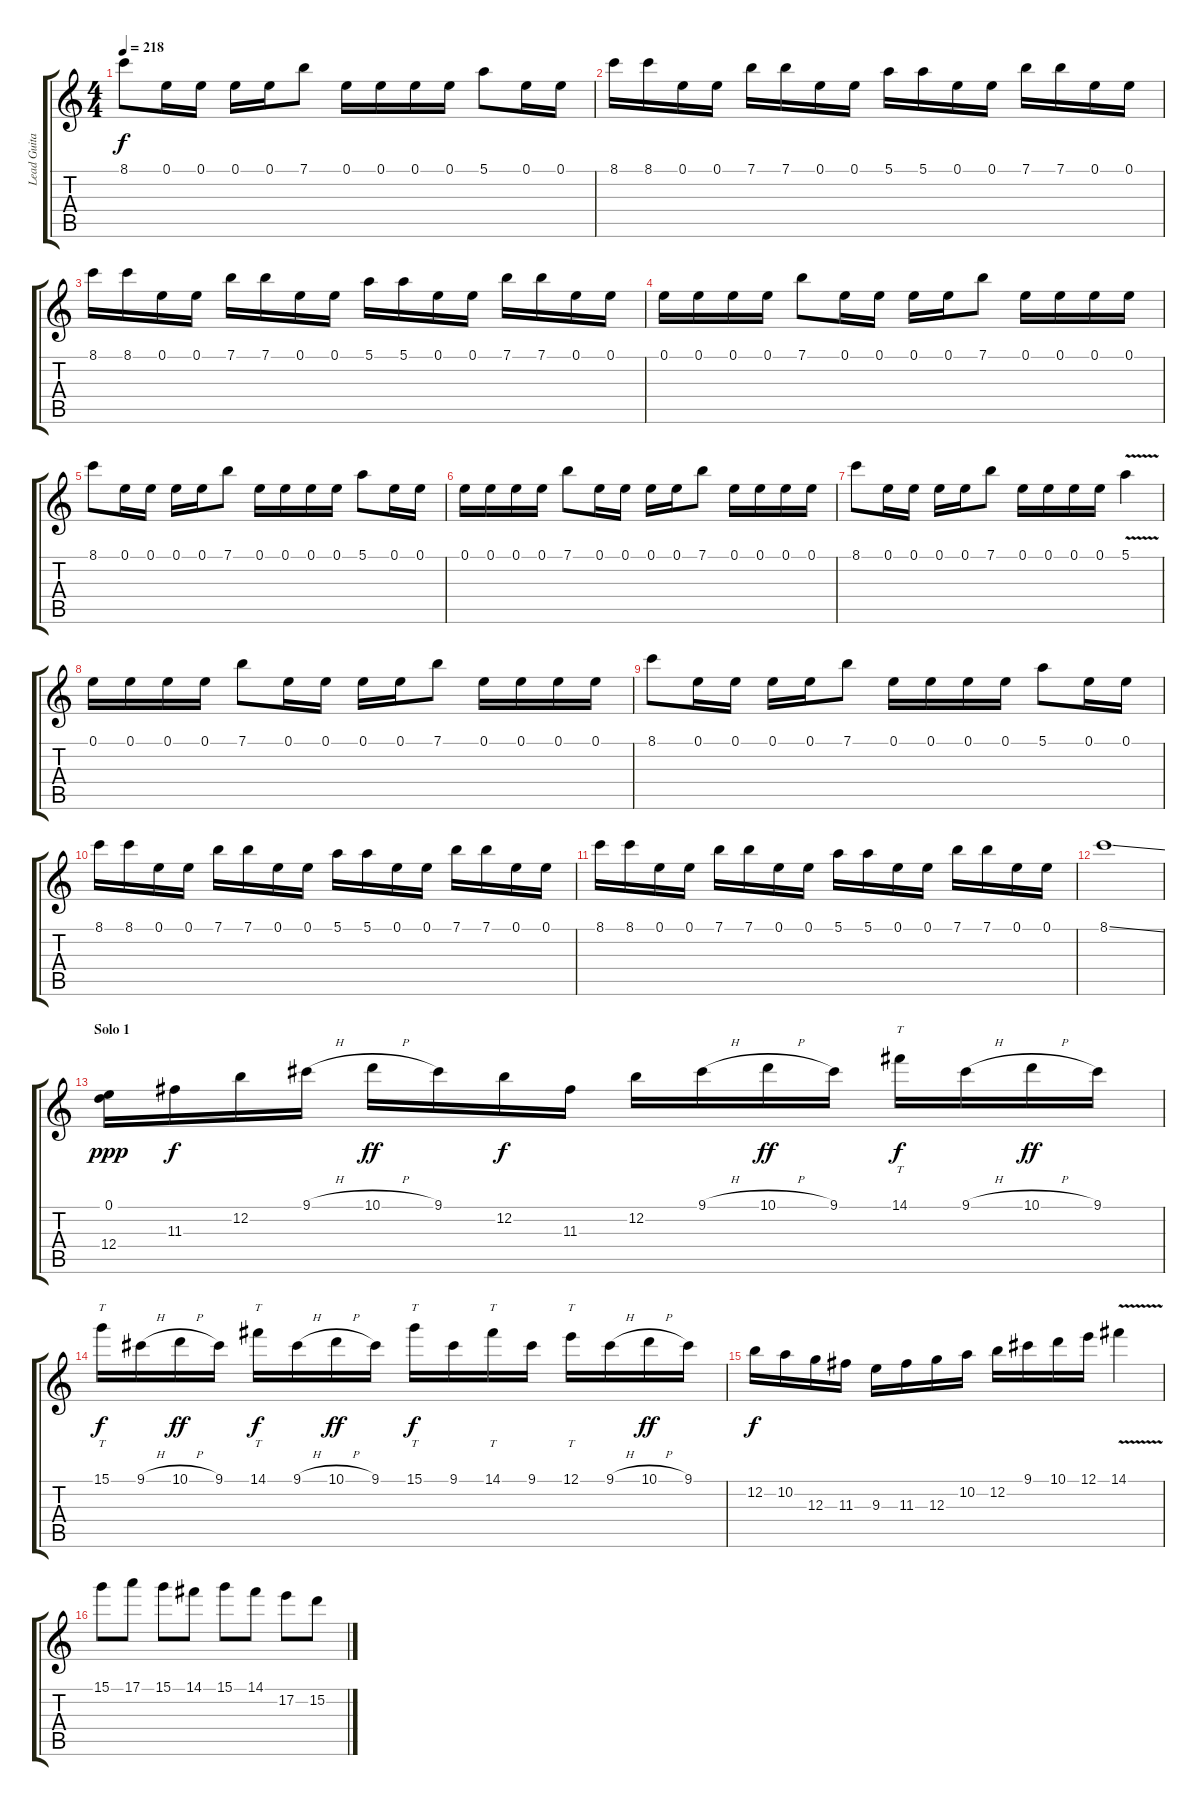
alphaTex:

\track ("Lead Guitar 1" "Lead Guita") {instrument overdrivenguitar}
\staff {score tabs}
\tuning (E4 B3 G3 D3 A2 E2) {hide}
\ts (4 4)
\tempo 218
\clef g2
\ks c
8.1.8{dy f} 0.1.16 0.1.16 0.1.16 0.1.16 7.1.8 0.1.16 0.1.16 0.1.16 0.1.16 5.1.8 0.1.16 0.1.16 |
8.1.16 8.1.16 0.1.16 0.1.16 7.1.16 7.1.16 0.1.16 0.1.16 5.1.16 5.1.16 0.1.16 0.1.16 7.1.16 7.1.16 0.1.16 0.1.16 |
8.1.16 8.1.16 0.1.16 0.1.16 7.1.16 7.1.16 0.1.16 0.1.16 5.1.16 5.1.16 0.1.16 0.1.16 7.1.16 7.1.16 0.1.16 0.1.16 |
0.1.16 0.1.16 0.1.16 0.1.16 7.1.8 0.1.16 0.1.16 0.1.16 0.1.16 7.1.8 0.1.16 0.1.16 0.1.16 0.1.16 |
8.1.8 0.1.16 0.1.16 0.1.16 0.1.16 7.1.8 0.1.16 0.1.16 0.1.16 0.1.16 5.1.8 0.1.16 0.1.16 |
0.1.16 0.1.16 0.1.16 0.1.16 7.1.8 0.1.16 0.1.16 0.1.16 0.1.16 7.1.8 0.1.16 0.1.16 0.1.16 0.1.16 |
8.1.8 0.1.16 0.1.16 0.1.16 0.1.16 7.1.8 0.1.16 0.1.16 0.1.16 0.1.16 5.1{v}.4 |
0.1.16 0.1.16 0.1.16 0.1.16 7.1.8 0.1.16 0.1.16 0.1.16 0.1.16 7.1.8 0.1.16 0.1.16 0.1.16 0.1.16 |
8.1.8 0.1.16 0.1.16 0.1.16 0.1.16 7.1.8 0.1.16 0.1.16 0.1.16 0.1.16 5.1.8 0.1.16 0.1.16 |
8.1.16 8.1.16 0.1.16 0.1.16 7.1.16 7.1.16 0.1.16 0.1.16 5.1.16 5.1.16 0.1.16 0.1.16 7.1.16 7.1.16 0.1.16 0.1.16 |
8.1.16 8.1.16 0.1.16 0.1.16 7.1.16 7.1.16 0.1.16 0.1.16 5.1.16 5.1.16 0.1.16 0.1.16 7.1.16 7.1.16 0.1.16 0.1.16 |
8.1{ss}.1 |
\section ("" "Solo 1")
(0.1 12.4).16{dy ppp volume 16} 11.3.16{dy f} 12.2.16 9.1{h}.16 10.1{h}.16{dy ff} 9.1.16 12.2.16{dy f} 11.3.16 12.2.16 9.1{h}.16 10.1{h}.16{dy ff} 9.1.16 14.1.16{tt dy f} 9.1{h}.16 10.1{h}.16{dy ff} 9.1.16 |
15.1.16{tt dy f} 9.1{h}.16 10.1{h}.16{dy ff} 9.1.16 14.1.16{tt dy f} 9.1{h}.16 10.1{h}.16{dy ff} 9.1.16 15.1.16{tt dy f} 9.1.16 14.1.16{tt} 9.1.16 12.1.16{tt} 9.1{h}.16 10.1{h}.16{dy ff} 9.1.16 |
12.2.16{dy f} 10.2.16 12.3.16 11.3.16 9.3.16 11.3.16 12.3.16 10.2.16 12.2.16 9.1.16 10.1.16 12.1.16 14.1{v}.4 |
15.1.8 17.1.8 15.1.8 14.1.8 15.1.8 14.1.8 17.2.8 15.2.8
